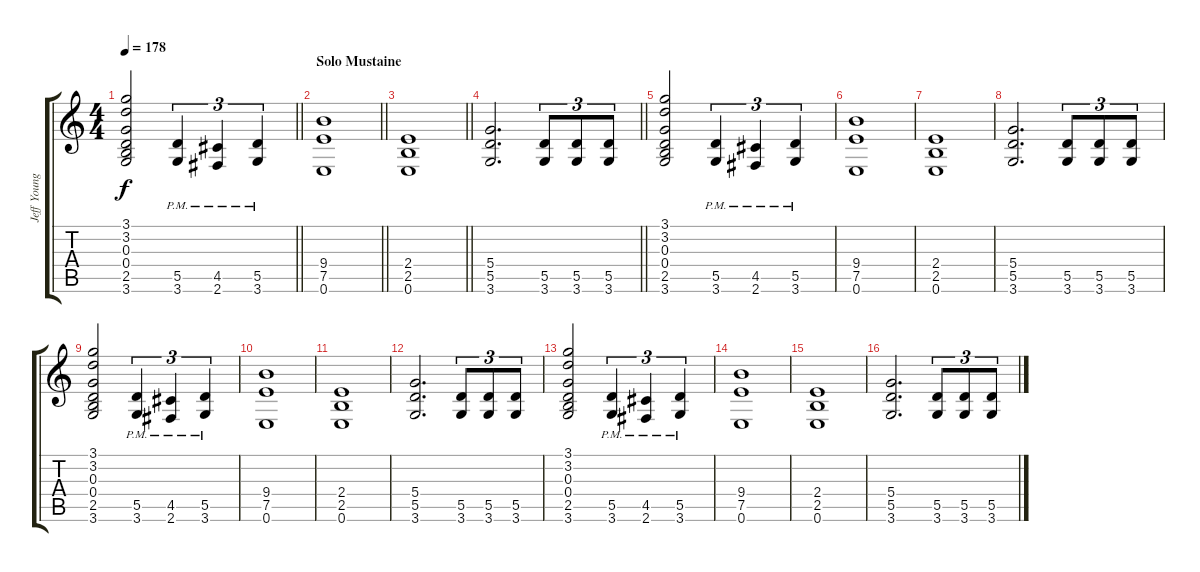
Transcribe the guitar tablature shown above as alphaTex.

\track ("Jeff Young" "Jeff Young") {instrument distortionguitar}
\staff {score tabs}
\tuning (E4 B3 G3 D3 A2 E2) {hide}
\ts (4 4)
\tempo 178
\clef g2
\barLineRight lightlight
\ks c
(3.1 3.2 0.3 0.4 2.5 3.6).2{dy f} (5.5{pm} 3.6{pm}).4{tu (3 2)} (4.5{pm} 2.6{pm}).4{tu (3 2)} (5.5{pm} 3.6{pm}).4{tu (3 2)} |
\section ("" "Solo Mustaine")
\barLineRight lightlight
(9.4 7.5 0.6).1 |
\section ("" "")
\barLineRight lightlight
(2.4 2.5 0.6).1 |
\section ("" "")
\barLineRight lightlight
(5.4 5.5 3.6).2{d} (5.5 3.6).8{tu (3 2)} (5.5 3.6).8{tu (3 2)} (5.5 3.6).8{tu (3 2)} |
\section ("" "")
(3.1 3.2 0.3 0.4 2.5 3.6).2 (5.5{pm} 3.6{pm}).4{tu (3 2)} (4.5{pm} 2.6{pm}).4{tu (3 2)} (5.5{pm} 3.6{pm}).4{tu (3 2)} |
(9.4 7.5 0.6).1 |
(2.4 2.5 0.6).1 |
(5.4 5.5 3.6).2{d} (5.5 3.6).8{tu (3 2)} (5.5 3.6).8{tu (3 2)} (5.5 3.6).8{tu (3 2)} |
(3.1 3.2 0.3 0.4 2.5 3.6).2 (5.5{pm} 3.6{pm}).4{tu (3 2)} (4.5{pm} 2.6{pm}).4{tu (3 2)} (5.5{pm} 3.6{pm}).4{tu (3 2)} |
(9.4 7.5 0.6).1 |
(2.4 2.5 0.6).1 |
(5.4 5.5 3.6).2{d} (5.5 3.6).8{tu (3 2)} (5.5 3.6).8{tu (3 2)} (5.5 3.6).8{tu (3 2)} |
(3.1 3.2 0.3 0.4 2.5 3.6).2 (5.5{pm} 3.6{pm}).4{tu (3 2)} (4.5{pm} 2.6{pm}).4{tu (3 2)} (5.5{pm} 3.6{pm}).4{tu (3 2)} |
(9.4 7.5 0.6).1 |
(2.4 2.5 0.6).1 |
(5.4 5.5 3.6).2{d} (5.5 3.6).8{tu (3 2)} (5.5 3.6).8{tu (3 2)} (5.5 3.6).8{tu (3 2)}
